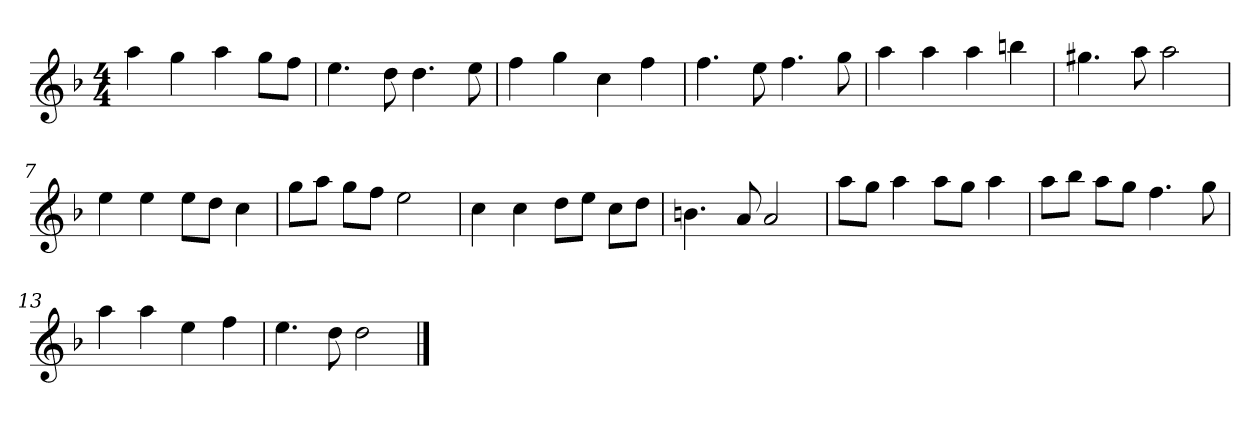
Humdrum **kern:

**kern
*part1
*staff1
*k[b-]
*M4/4
*MM120
=1
4aa
4gg
4aa
8ggL
8ffJ
=2
4.ee
8dd
4.dd
8ee
=3
4ff
4gg
4cc
4ff
=4
4.ff
8ee
4.ff
8gg
=5
4aa
4aa
4aa
4bbn
=6
4.gg#X
8aa
2aa
=7
4ee
4ee
8eeL
8ddJ
4cc
=8
8ggL
8aaJ
8ggL
8ffJ
2ee
=9
4cc
4cc
8ddL
8eeJ
8ccL
8ddJ
=10
4.bn
8a
2a
=11
8aaL
8ggJ
4aa
8aaL
8ggJ
4aa
=12
8aaL
8bb-J
8aaL
8ggJ
4.ff
8gg
=13
4aa
4aa
4ee
4ff
=14
4.ee
8dd
2dd
==
*-
